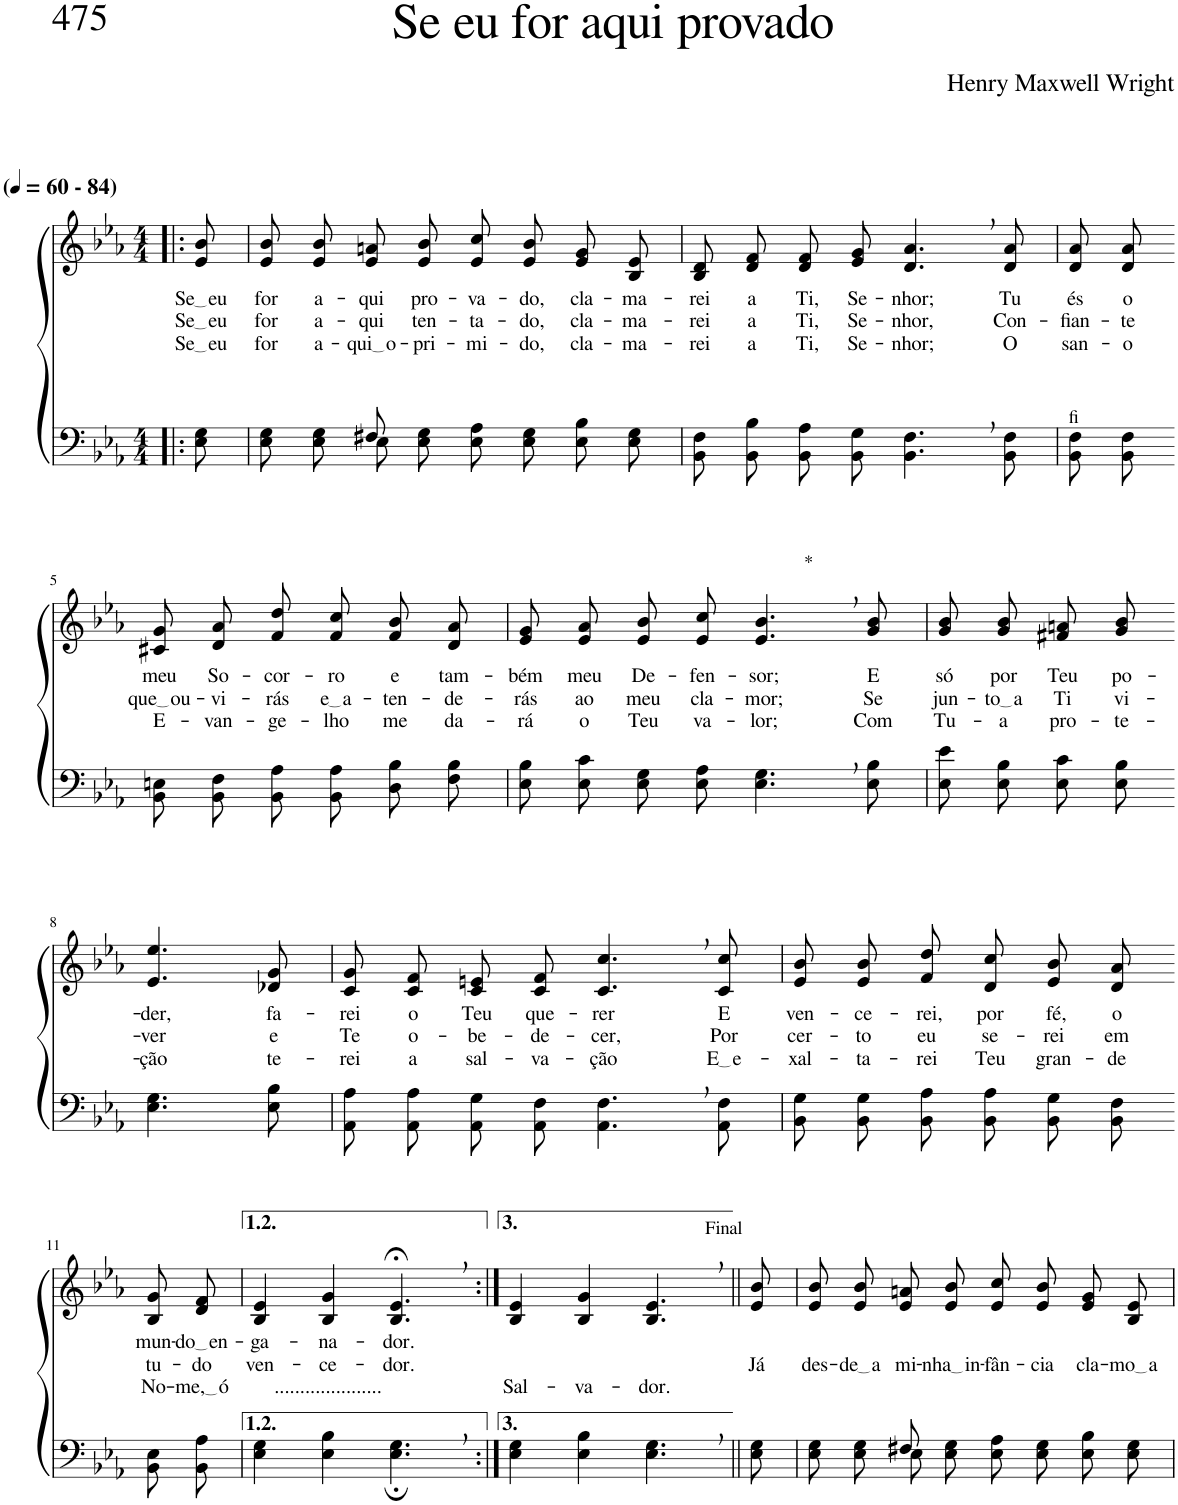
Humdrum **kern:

**kern	**kern	**text	**text	**text
*part2	*part1	*part1	*part1	*part1
*staff2	*staff1	*staff1	*staff1	*staff1
*I"Parte III e IV	*I"Parte I e II	*	*	*
*clefF4	*clefG2	*	*	*
*k[b-e-a-]	*k[b-e-a-]	*	*	*
*M4/4	*M4/4	*	*	*
*MM60	*MM60	*	*	*
=1!|:	=1!|:	=1!|:	=1!|:	=1!|:
!	!LO:TX:a:B:t=(	!	!	!
!	!LO:TX:a:B:t=- 84)	!	!	!
!	!	!LO:LY:b	!LO:LY:b	!LO:LY:b
8E-\ 8G\	8e-/ 8b-/	Se eu	Se eu	Se eu
=2	=2	=2	=2	=2
*^	*	*	*	*
!	!	!	!LO:LY:b	!LO:LY:b	!LO:LY:b
8E-\ 8G\L	4ryy	8e-/ 8b-/L	for	for	for
!	!	!	!LO:LY:b	!LO:LY:b	!LO:LY:b
8E-\ 8G\J	.	8e-/ 8b-/J	a-	a-	a-
!	!	!	!LO:LY:b	!LO:LY:b	!LO:LY:b
8E-\L	8F#X/	8e-/ 8an/L	-qui	-qui	qui o
!	!	!	!LO:LY:b	!LO:LY:b	!LO:LY:b
8E-\ 8G\J	2ryy	8e-/ 8b-/J	pro-	ten-	-pri-
!	!	!	!LO:LY:b	!LO:LY:b	!LO:LY:b
8E-\ 8A-\L	.	8e-/ 8cc/L	-va-	-ta-	-mi-
!	!	!	!LO:LY:b	!LO:LY:b	!LO:LY:b
8E-\ 8G\J	.	8e-/ 8b-/J	-do,	-do,	-do,
!	!	!	!LO:LY:b	!LO:LY:b	!LO:LY:b
8E-\ 8B-\L	.	8e-/ 8g/L	cla-	cla-	cla-
!	!	!	!LO:LY:b	!LO:LY:b	!LO:LY:b
8E-\ 8G\J	8ryy	8B-/ 8e-/J	-ma-	-ma-	-ma-
=3	=3	=3	=3	=3	=3
!	!	!	!LO:LY:b	!LO:LY:b	!LO:LY:b
*v	*v	*	*	*	*
8BB-\ 8F\L	8B-/ 8d/L	-rei	-rei	-rei
!	!	!LO:LY:b	!LO:LY:b	!LO:LY:b
8BB-\ 8B-\J	8d/ 8f/J	a	a	a
!	!	!LO:LY:b	!LO:LY:b	!LO:LY:b
8BB-\ 8A-\L	8d/ 8f/L	Ti,	Ti,	Ti,
!	!	!LO:LY:b	!LO:LY:b	!LO:LY:b
8BB-\ 8G\J	8e-/ 8g/J	Se-	Se-	Se-
!	!	!LO:LY:b	!LO:LY:b	!LO:LY:b
4.BB-\, 4.F\,	4.d/, 4.a-/,	-nhor;	-nhor,	-nhor;
!	!	!LO:LY:b	!LO:LY:b	!LO:LY:b
8BB-\ 8F\	8d/ 8a-/	Tu	Con-	O
=4	=4	=4	=4	=4
!	!LO:TX:b:t=fi	!	!	!
!	!	!LO:LY:b	!LO:LY:b	!LO:LY:b
8BB-\ 8F\L	8d/ 8a-/L	és	-fian-	san-
!	!	!LO:LY:b	!LO:LY:b	!LO:LY:b
8BB-\ 8F\J	8d/ 8a-/J	o	-te	-o
!!LO:LB:g=z
=5-	=5-	=5-	=5-	=5-
!	!	!LO:LY:b	!LO:LY:b	!LO:LY:b
8BB-\ 8En\L	8c#X/ 8g/L	meu	que ou	E-
!	!	!LO:LY:b	!LO:LY:b	!LO:LY:b
8BB-\ 8F\J	8d/ 8a-/J	So-	-vi-	-van-
!	!	!LO:LY:b	!LO:LY:b	!LO:LY:b
8BB-\ 8A-\L	8f/ 8dd/L	-cor-	-rás	-ge-
!	!	!LO:LY:b	!LO:LY:b	!LO:LY:b
8BB-\ 8A-\J	8f/ 8cc/J	-ro	e a	-lho
!	!	!LO:LY:b	!LO:LY:b	!LO:LY:b
8D\ 8B-\L	8f/ 8b-/L	e	-ten-	me
!	!	!LO:LY:b	!LO:LY:b	!LO:LY:b
8F\ 8B-\J	8d/ 8a-/J	tam-	-de-	da-
=6	=6	=6	=6	=6
!	!	!LO:LY:b	!LO:LY:b	!LO:LY:b
8E-\ 8B-\L	8e-/ 8g/L	-bém	-rás	-rá
!	!	!LO:LY:b	!LO:LY:b	!LO:LY:b
8E-\ 8c\J	8e-/ 8a-/J	meu	ao	o
!	!	!LO:LY:b	!LO:LY:b	!LO:LY:b
8E-\ 8G\L	8e-/ 8b-/L	De-	meu	Teu
!	!	!LO:LY:b	!LO:LY:b	!LO:LY:b
8E-\ 8A-\J	8e-/ 8cc/J	-fen-	cla-	va-
!	!LO:TX:a:t=*	!	!	!
!	!	!LO:LY:b	!LO:LY:b	!LO:LY:b
4.E-\, 4.G\,	4.e-/, 4.b-/,	-sor;	-mor;	-lor;
!	!	!LO:LY:b	!LO:LY:b	!LO:LY:b
8E-\ 8B-\	8g/ 8b-/	E	Se	Com
=7	=7	=7	=7	=7
!	!	!LO:LY:b	!LO:LY:b	!LO:LY:b
8E-\ 8e-\L	8g/ 8b-/L	só	jun-	Tu-
!	!	!LO:LY:b	!LO:LY:b	!LO:LY:b
8E-\ 8B-\J	8g/ 8b-/J	por	to a	-a
!	!	!LO:LY:b	!LO:LY:b	!LO:LY:b
8E-\ 8c\L	8f#X/ 8an/L	Teu	Ti	pro-
!	!	!LO:LY:b	!LO:LY:b	!LO:LY:b
8E-\ 8B-\J	8g/ 8b-/J	po-	vi-	-te-
!!LO:LB:g=z
=8-	=8-	=8-	=8-	=8-
!	!	!LO:LY:b	!LO:LY:b	!LO:LY:b
4.E-\ 4.G\	4.e-/ 4.ee-/	-der,	-ver	-ção
!	!	!LO:LY:b	!LO:LY:b	!LO:LY:b
8E-\ 8B-\	8d-X/ 8g/	fa-	e	te-
=9	=9	=9	=9	=9
!	!	!LO:LY:b	!LO:LY:b	!LO:LY:b
8AA-\ 8A-\L	8c/ 8g/L	-rei	Te	-rei
!	!	!LO:LY:b	!LO:LY:b	!LO:LY:b
8AA-\ 8A-\J	8c/ 8f/J	o	o-	a
!	!	!LO:LY:b	!LO:LY:b	!LO:LY:b
8AA-/ 8G/L	8c/ 8en/L	Teu	-be-	sal-
!	!	!LO:LY:b	!LO:LY:b	!LO:LY:b
8AA-/ 8F/J	8c/ 8f/J	que-	-de-	-va-
!	!	!LO:LY:b	!LO:LY:b	!LO:LY:b
4.AA-\, 4.F\,	4.c/, 4.cc/,	-rer	-cer,	-ção
!	!	!LO:LY:b	!LO:LY:b	!LO:LY:b
8AA-\ 8F\	8c/ 8cc/	E	Por	E e
=10	=10	=10	=10	=10
!	!	!LO:LY:b	!LO:LY:b	!LO:LY:b
8BB-\ 8G\L	8e-/ 8b-/L	ven-	cer-	-xal-
!	!	!LO:LY:b	!LO:LY:b	!LO:LY:b
8BB-\ 8G\J	8e-/ 8b-/J	-ce-	-to	-ta-
!	!	!LO:LY:b	!LO:LY:b	!LO:LY:b
8BB-\ 8A-\L	8f/ 8dd/L	-rei,	eu	-rei
!	!	!LO:LY:b	!LO:LY:b	!LO:LY:b
8BB-\ 8A-\J	8d/ 8cc/J	por	se-	Teu
!	!	!LO:LY:b	!LO:LY:b	!LO:LY:b
8BB-\ 8G\L	8e-/ 8b-/L	fé,	-rei	gran-
!	!	!LO:LY:b	!LO:LY:b	!LO:LY:b
8BB-\ 8F\J	8d/ 8a-/J	o	em	-de
!!LO:LB:g=z
=11-	=11-	=11-	=11-	=11-
!	!	!LO:LY:b	!LO:LY:b	!LO:LY:b
8BB-\ 8E-\L	8B-/ 8g/L	mun-	tu-	No-
!	!	!LO:LY:b	!LO:LY:b	!LO:LY:b
8BB-\ 8A-\J	8d/ 8f/J	do en	-do	me, ó
=12	=12	=12	=12	=12
!	!	!LO:LY:b	!LO:LY:b	!
4E-\ 4G\	4B-/ 4e-/	-ga-	ven-	.
!	!	!LO:LY:b	!LO:LY:b	!LO:LY:b
4E-\ 4B-\	4B-/ 4g/	-na-	-ce-	.....................
!	!	!LO:LY:b	!LO:LY:b	!
4.E-\;, 4.G\;,	4.B-/;<, 4.e-/;<,	-dor.	-dor.	.
=13:|!	=13:|!	=13:|!	=13:|!	=13:|!
!	!	!	!	!LO:LY:b
4E-\ 4G\	4B-/ 4e-/	.	.	Sal-
!	!	!	!	!LO:LY:b
4E-\ 4B-\	4B-/ 4g/	.	.	-va-
!	!LO:TX:a:t=Final	!	!	!
!	!	!	!	!LO:LY:b
4.E-\, 4.G\,	4.B-/, 4.e-/,	.	.	-dor.
=14||	=14||	=14||	=14||	=14||
!	!	!	!LO:LY:b	!
8E-\ 8G\	8e-/ 8b-/	.	Já	.
=15	=15	=15	=15	=15
*^	*	*	*	*
!	!	!	!	!LO:LY:b	!
8E-\ 8G\L	4ryy	8e-/ 8b-/L	.	des-	.
!	!	!	!	!LO:LY:b	!
8E-\ 8G\J	.	8e-/ 8b-/J	.	de a	.
!	!	!	!	!LO:LY:b	!
8E-\L	8F#X/	8e-/ 8an/L	.	mi-	.
!	!	!	!	!LO:LY:b	!
8E-\ 8G\J	2ryy	8e-/ 8b-/J	.	nha in	.
!	!	!	!	!LO:LY:b	!
8E-\ 8A-\L	.	8e-/ 8cc/L	.	-fân-	.
!	!	!	!	!LO:LY:b	!
8E-\ 8G\J	.	8e-/ 8b-/J	.	-cia	.
!	!	!	!	!LO:LY:b	!
8E-\ 8B-\L	.	8e-/ 8g/L	.	cla-	.
!	!	!	!	!LO:LY:b	!
8E-\ 8G\J	8ryy	8B-/ 8e-/J	.	mo a	.
*v	*v	*	*	*	*
=	=	=	=	=
*-	*-	*-	*-	*-
